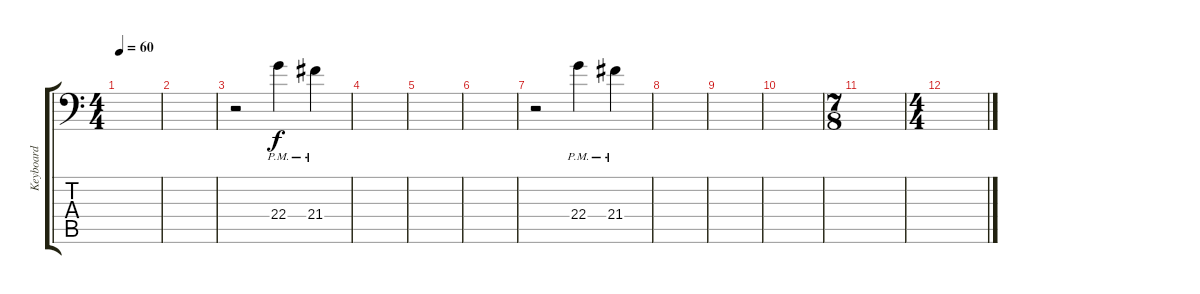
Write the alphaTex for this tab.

\track ("Keyboard" "Keyboard") {instrument fx1rain}
\staff {score tabs}
\tuning (B3 Gb3 D3 A2 E2 A1) {hide}
\ts (4 4)
\tempo 60
\clef f4
\ks c
|
|
r.2 22.4{pm}.4 21.4{pm}.4 |
|
|
|
r.2 22.4{pm}.4 21.4{pm}.4 |
|
|
|
\ts (7 8)
|
\ts (4 4)
